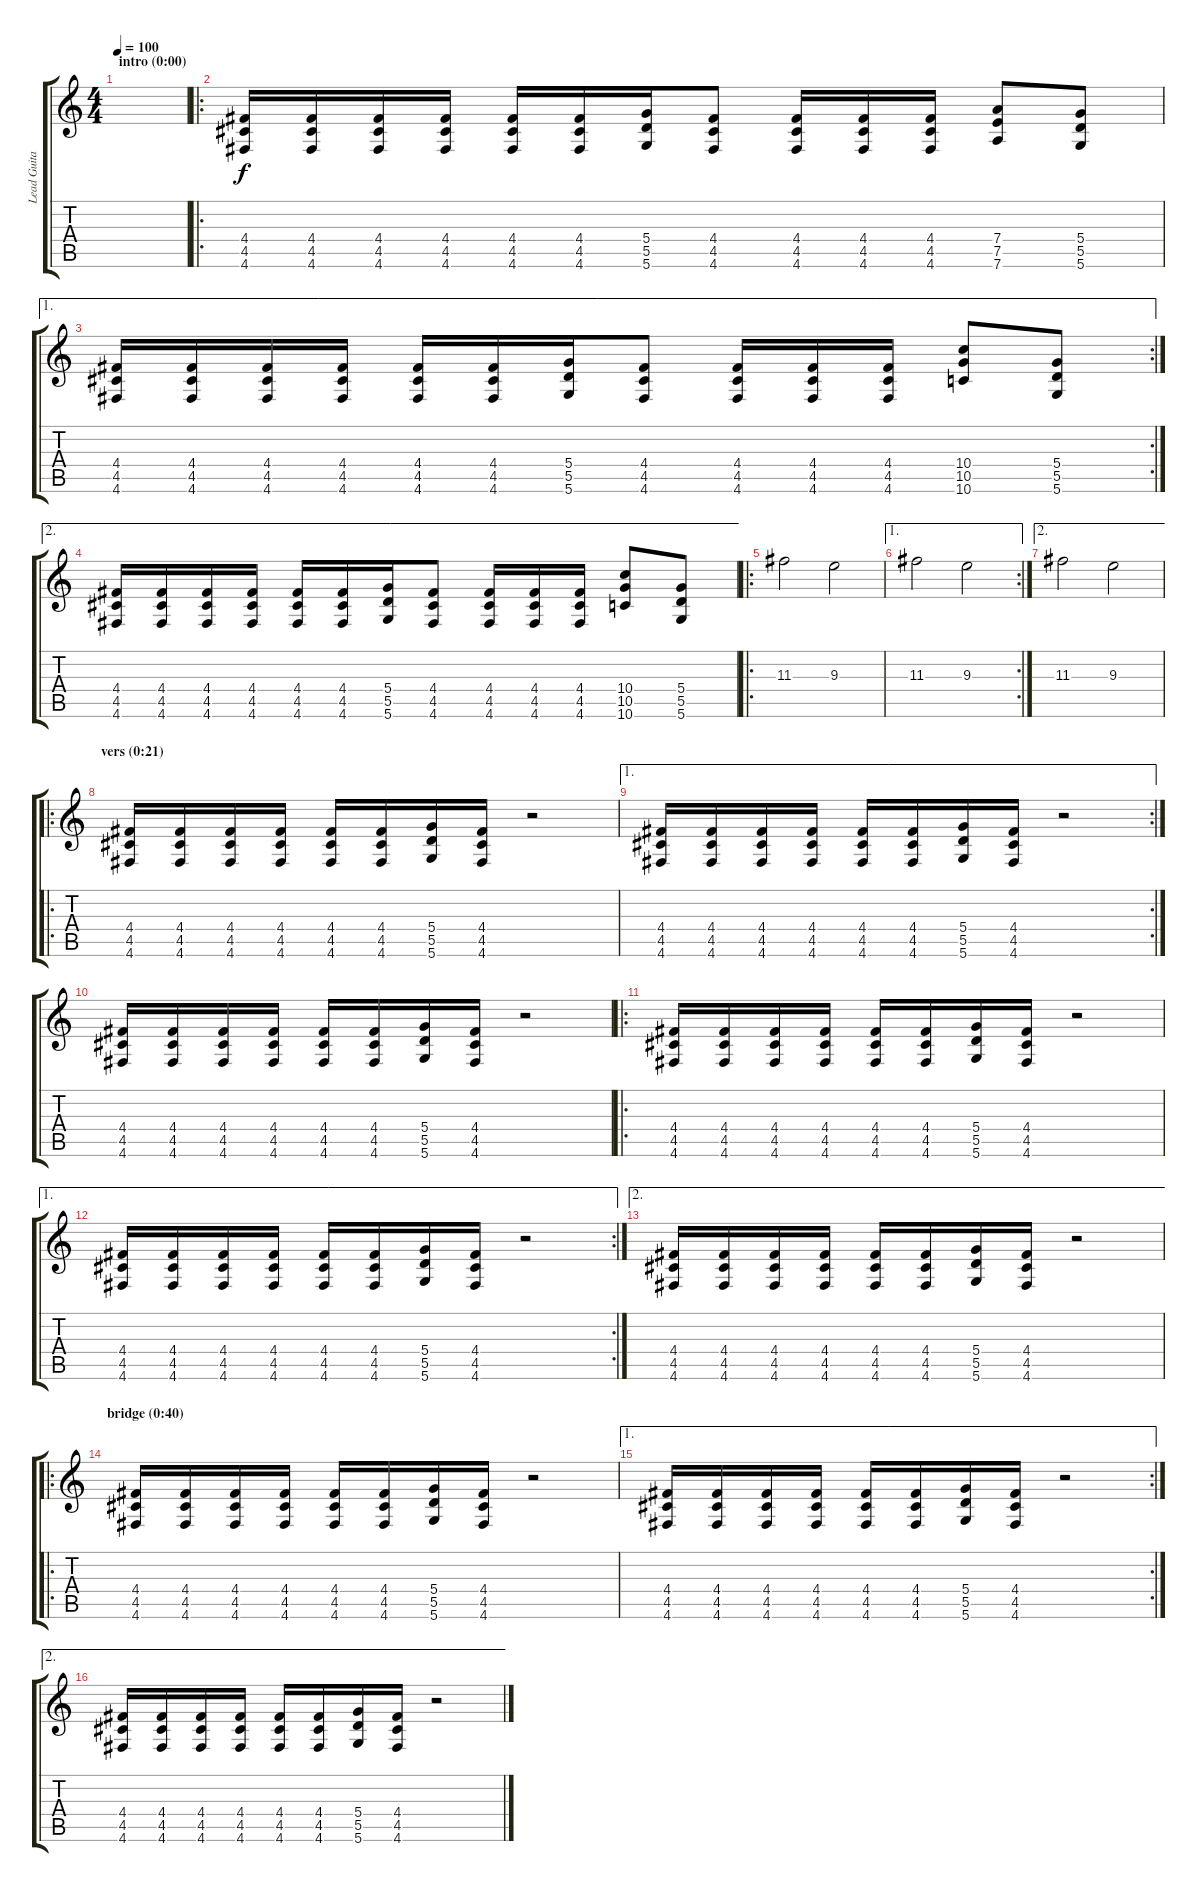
\track ("Lead Guitar (Slash)" "Lead Guita") {instrument overdrivenguitar}
\staff {score tabs}
\tuning (E4 B3 G3 D3 A2 D2) {hide}
\ts (4 4)
\section ("" "intro (0:00)")
\tempo 100
\clef g2
\ks c
|
\ro
(4.4 4.5 4.6).16{volume 10} (4.4 4.5 4.6).16 (4.4 4.5 4.6).16 (4.4 4.5 4.6).16 (4.4 4.5 4.6).16 (4.4 4.5 4.6).16 (5.4 5.5 5.6).16 (4.4 4.5 4.6).8 (4.4 4.5 4.6).16 (4.4 4.5 4.6).16 (4.4 4.5 4.6).16 (7.4 7.5 7.6).8 (5.4 5.5 5.6).8 |
\ae 1
\rc 2
(4.4 4.5 4.6).16 (4.4 4.5 4.6).16 (4.4 4.5 4.6).16 (4.4 4.5 4.6).16 (4.4 4.5 4.6).16 (4.4 4.5 4.6).16 (5.4 5.5 5.6).16 (4.4 4.5 4.6).8 (4.4 4.5 4.6).16 (4.4 4.5 4.6).16 (4.4 4.5 4.6).16 (10.4 10.5 10.6).8 (5.4 5.5 5.6).8 |
\ae 2
(4.4 4.5 4.6).16 (4.4 4.5 4.6).16 (4.4 4.5 4.6).16 (4.4 4.5 4.6).16 (4.4 4.5 4.6).16 (4.4 4.5 4.6).16 (5.4 5.5 5.6).16 (4.4 4.5 4.6).8 (4.4 4.5 4.6).16 (4.4 4.5 4.6).16 (4.4 4.5 4.6).16 (10.4 10.5 10.6).8 (5.4 5.5 5.6).8 |
\ro
11.3.2{volume 16} 9.3.2 |
\ae 1
\rc 2
11.3.2 9.3.2 |
\ae 2
11.3.2 9.3.2 |
\ro
\section ("" "vers (0:21)")
(4.4 4.5 4.6).16{volume 9} (4.4 4.5 4.6).16 (4.4 4.5 4.6).16 (4.4 4.5 4.6).16 (4.4 4.5 4.6).16 (4.4 4.5 4.6).16 (5.4 5.5 5.6).16 (4.4 4.5 4.6).16 r.2 |
\ae 1
\rc 2
(4.4 4.5 4.6).16 (4.4 4.5 4.6).16 (4.4 4.5 4.6).16 (4.4 4.5 4.6).16 (4.4 4.5 4.6).16 (4.4 4.5 4.6).16 (5.4 5.5 5.6).16 (4.4 4.5 4.6).16 r.2 |
(4.4 4.5 4.6).16 (4.4 4.5 4.6).16 (4.4 4.5 4.6).16 (4.4 4.5 4.6).16 (4.4 4.5 4.6).16 (4.4 4.5 4.6).16 (5.4 5.5 5.6).16 (4.4 4.5 4.6).16 r.2 |
\ro
(4.4 4.5 4.6).16 (4.4 4.5 4.6).16 (4.4 4.5 4.6).16 (4.4 4.5 4.6).16 (4.4 4.5 4.6).16 (4.4 4.5 4.6).16 (5.4 5.5 5.6).16 (4.4 4.5 4.6).16 r.2 |
\ae 1
\rc 2
(4.4 4.5 4.6).16 (4.4 4.5 4.6).16 (4.4 4.5 4.6).16 (4.4 4.5 4.6).16 (4.4 4.5 4.6).16 (4.4 4.5 4.6).16 (5.4 5.5 5.6).16 (4.4 4.5 4.6).16 r.2 |
\ae 2
(4.4 4.5 4.6).16 (4.4 4.5 4.6).16 (4.4 4.5 4.6).16 (4.4 4.5 4.6).16 (4.4 4.5 4.6).16 (4.4 4.5 4.6).16 (5.4 5.5 5.6).16 (4.4 4.5 4.6).16 r.2 |
\ro
\section ("" "bridge (0:40)")
(4.4 4.5 4.6).16 (4.4 4.5 4.6).16 (4.4 4.5 4.6).16 (4.4 4.5 4.6).16 (4.4 4.5 4.6).16 (4.4 4.5 4.6).16 (5.4 5.5 5.6).16 (4.4 4.5 4.6).16 r.2 |
\ae 1
\rc 2
(4.4 4.5 4.6).16 (4.4 4.5 4.6).16 (4.4 4.5 4.6).16 (4.4 4.5 4.6).16 (4.4 4.5 4.6).16 (4.4 4.5 4.6).16 (5.4 5.5 5.6).16 (4.4 4.5 4.6).16 r.2 |
\ae 2
(4.4 4.5 4.6).16 (4.4 4.5 4.6).16 (4.4 4.5 4.6).16 (4.4 4.5 4.6).16 (4.4 4.5 4.6).16 (4.4 4.5 4.6).16 (5.4 5.5 5.6).16 (4.4 4.5 4.6).16 r.2
